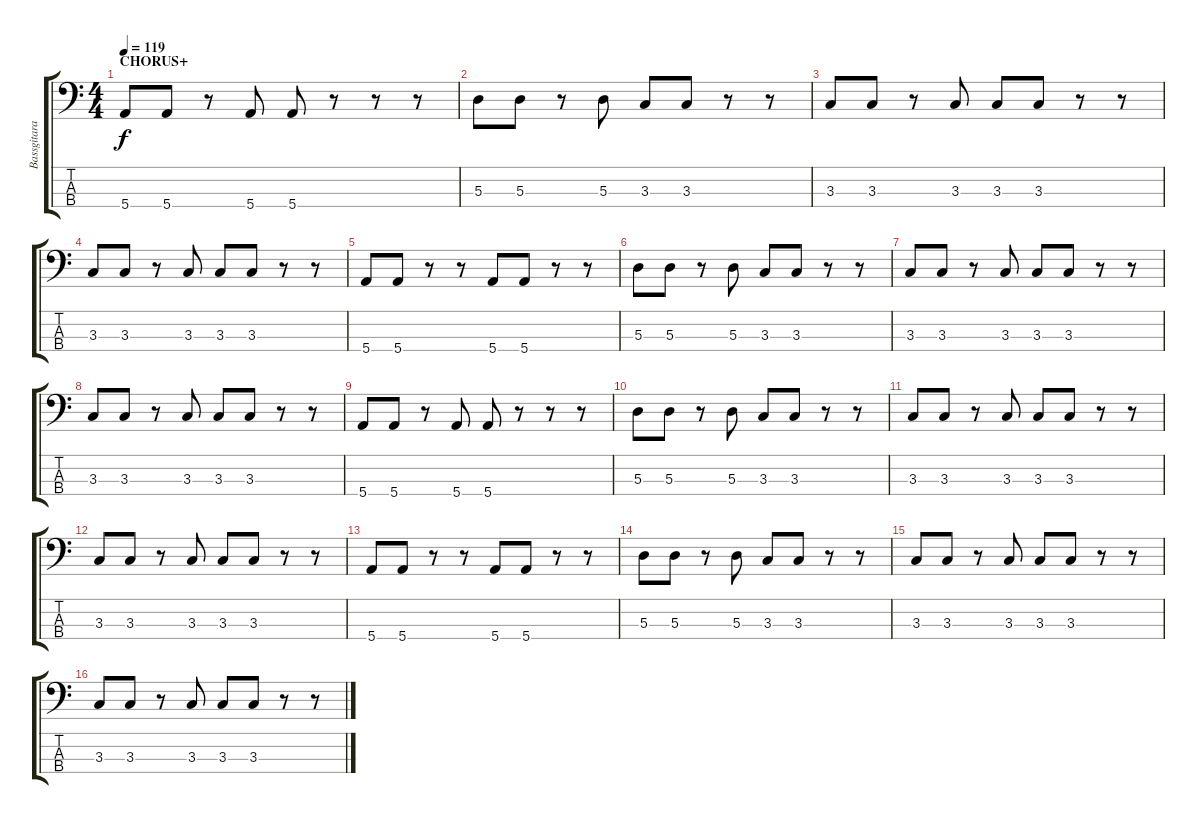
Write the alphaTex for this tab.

\track ("Bassgitara" "Bassgitara") {instrument electricbassfinger}
\staff {score tabs}
\tuning (G2 D2 A1 E1) {hide}
\ts (4 4)
\section ("" "CHORUS+")
\tempo 119
\clef f4
\ks c
5.4.8{dy f} 5.4.8 r.8 5.4.8 5.4.8 r.8 r.8 r.8 |
5.3.8 5.3.8 r.8 5.3.8 3.3.8 3.3.8 r.8 r.8 |
3.3.8 3.3.8 r.8 3.3.8 3.3.8 3.3.8 r.8 r.8 |
3.3.8 3.3.8 r.8 3.3.8 3.3.8 3.3.8 r.8 r.8 |
5.4.8 5.4.8 r.8 r.8 5.4.8 5.4.8 r.8 r.8 |
5.3.8 5.3.8 r.8 5.3.8 3.3.8 3.3.8 r.8 r.8 |
3.3.8 3.3.8 r.8 3.3.8 3.3.8 3.3.8 r.8 r.8 |
3.3.8 3.3.8 r.8 3.3.8 3.3.8 3.3.8 r.8 r.8 |
5.4.8 5.4.8 r.8 5.4.8 5.4.8 r.8 r.8 r.8 |
5.3.8 5.3.8 r.8 5.3.8 3.3.8 3.3.8 r.8 r.8 |
3.3.8 3.3.8 r.8 3.3.8 3.3.8 3.3.8 r.8 r.8 |
3.3.8 3.3.8 r.8 3.3.8 3.3.8 3.3.8 r.8 r.8 |
5.4.8 5.4.8 r.8 r.8 5.4.8 5.4.8 r.8 r.8 |
5.3.8 5.3.8 r.8 5.3.8 3.3.8 3.3.8 r.8 r.8 |
3.3.8 3.3.8 r.8 3.3.8 3.3.8 3.3.8 r.8 r.8 |
3.3.8 3.3.8 r.8 3.3.8 3.3.8 3.3.8 r.8 r.8
